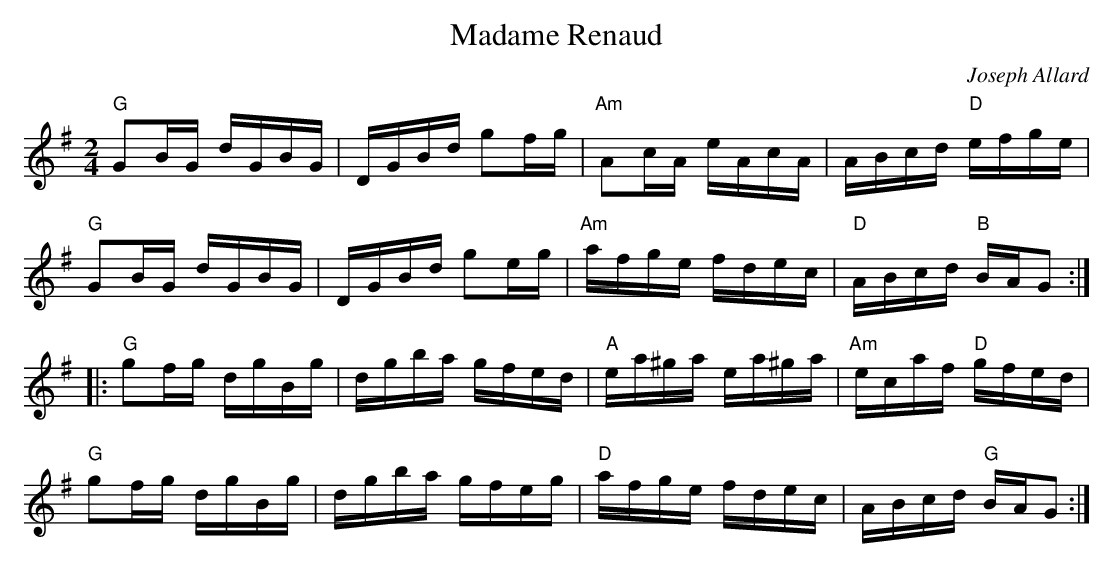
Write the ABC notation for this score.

X:1
T:Madame Renaud
C:Joseph Allard
M:2/4
L:1/16
K:G
"G"G2BG dGBG|DGBd g2fg|"Am"A2cA eAcA|ABcd "D"efge|!
"G"G2BG dGBG|DGBd g2eg|"Am"afge fdec|"D"ABcd "B"BAG2:|!
|:"G"g2fg dgBg|dgba gfed|"A"ea^ga ea^ga|"Am"ecaf "D"gfed|!
"G"g2fg dgBg|dgba gfeg|"D"afge fdec|ABcd "G"BAG2:|!
